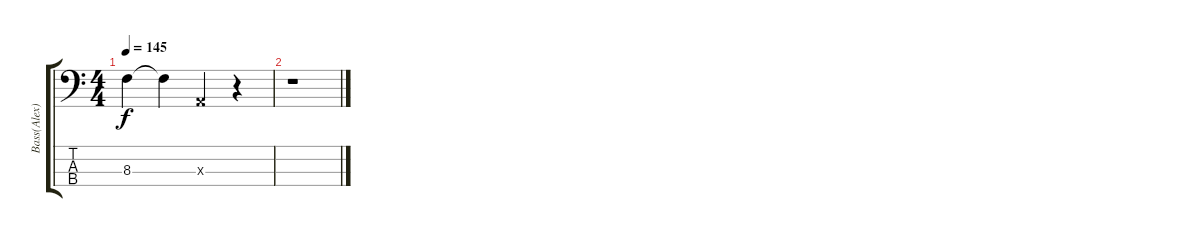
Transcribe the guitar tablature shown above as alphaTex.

\track ("Bass(Alex)" "Bass(Alex)") {instrument electricbasspick}
\staff {score tabs}
\tuning (G2 D2 A1 E1) {hide}
\ts (4 4)
\tempo 145
\clef f4
\ks c
8.3.4{dy f} 8.3{t}.4 0.3{x}.4 r.4 |
r.1
